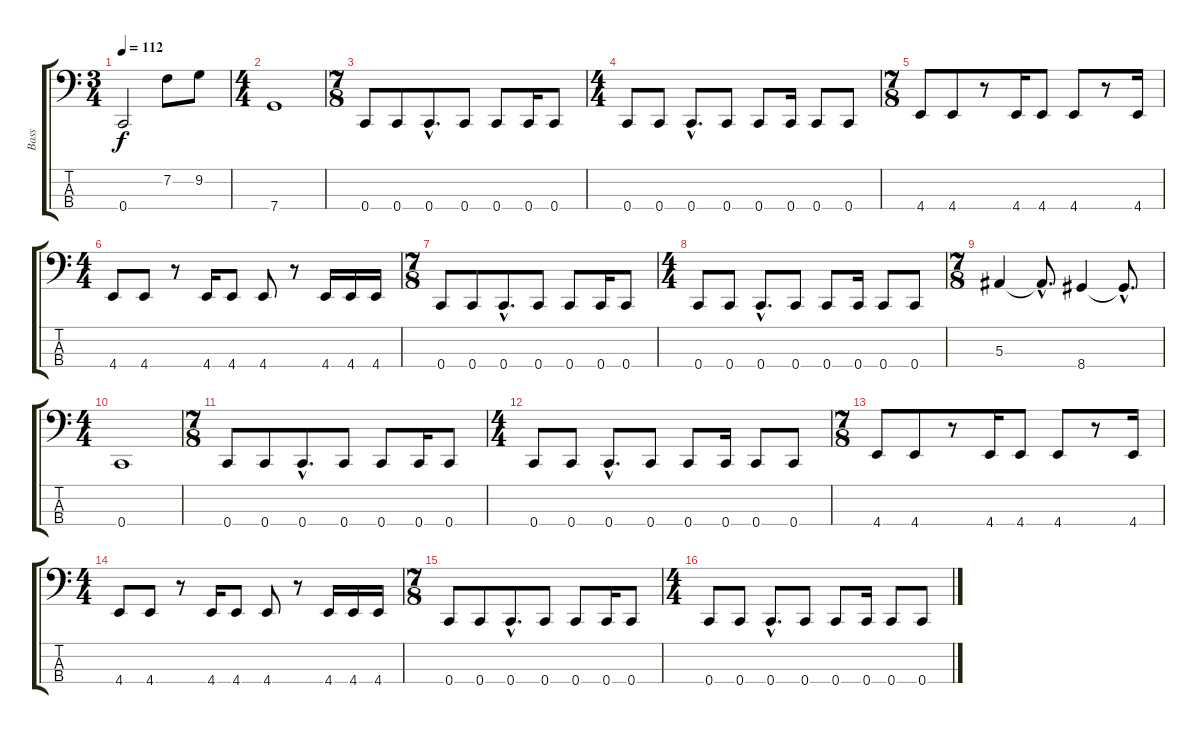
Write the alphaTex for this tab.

\track ("Bass" "Bass") {instrument electricbassfinger}
\staff {score tabs}
\tuning (Eb2 Bb1 F1 C1) {hide}
\ts (3 4)
\tempo 112
\clef f4
\ks c
0.4.2{dy f} 7.2.8 9.2.8 |
\ts (4 4)
7.4.1 |
\ts (7 8)
0.4.8 0.4.8 0.4{hac}.8{d} 0.4.8 0.4.8 0.4.16 0.4.8 |
\ts (4 4)
0.4.8 0.4.8 0.4{hac}.8{d} 0.4.8 0.4.8 0.4.16 0.4.8 0.4.8 |
\ts (7 8)
4.4.8 4.4.8 r.8 4.4.16 4.4.8 4.4.8 r.8 4.4.16 |
\ts (4 4)
4.4.8 4.4.8 r.8 4.4.16 4.4.8 4.4.8 r.8 4.4.16 4.4.16 4.4.16 |
\ts (7 8)
0.4.8 0.4.8 0.4{hac}.8{d} 0.4.8 0.4.8 0.4.16 0.4.8 |
\ts (4 4)
0.4.8 0.4.8 0.4{hac}.8{d} 0.4.8 0.4.8 0.4.16 0.4.8 0.4.8 |
\ts (7 8)
5.3.4 5.3{hac t}.8{d} 8.4.4 8.4{hac t}.8{d} |
\ts (4 4)
0.4.1 |
\ts (7 8)
0.4.8 0.4.8 0.4{hac}.8{d} 0.4.8 0.4.8 0.4.16 0.4.8 |
\ts (4 4)
0.4.8 0.4.8 0.4{hac}.8{d} 0.4.8 0.4.8 0.4.16 0.4.8 0.4.8 |
\ts (7 8)
4.4.8 4.4.8 r.8 4.4.16 4.4.8 4.4.8 r.8 4.4.16 |
\ts (4 4)
4.4.8 4.4.8 r.8 4.4.16 4.4.8 4.4.8 r.8 4.4.16 4.4.16 4.4.16 |
\ts (7 8)
0.4.8 0.4.8 0.4{hac}.8{d} 0.4.8 0.4.8 0.4.16 0.4.8 |
\ts (4 4)
0.4.8 0.4.8 0.4{hac}.8{d} 0.4.8 0.4.8 0.4.16 0.4.8 0.4.8
